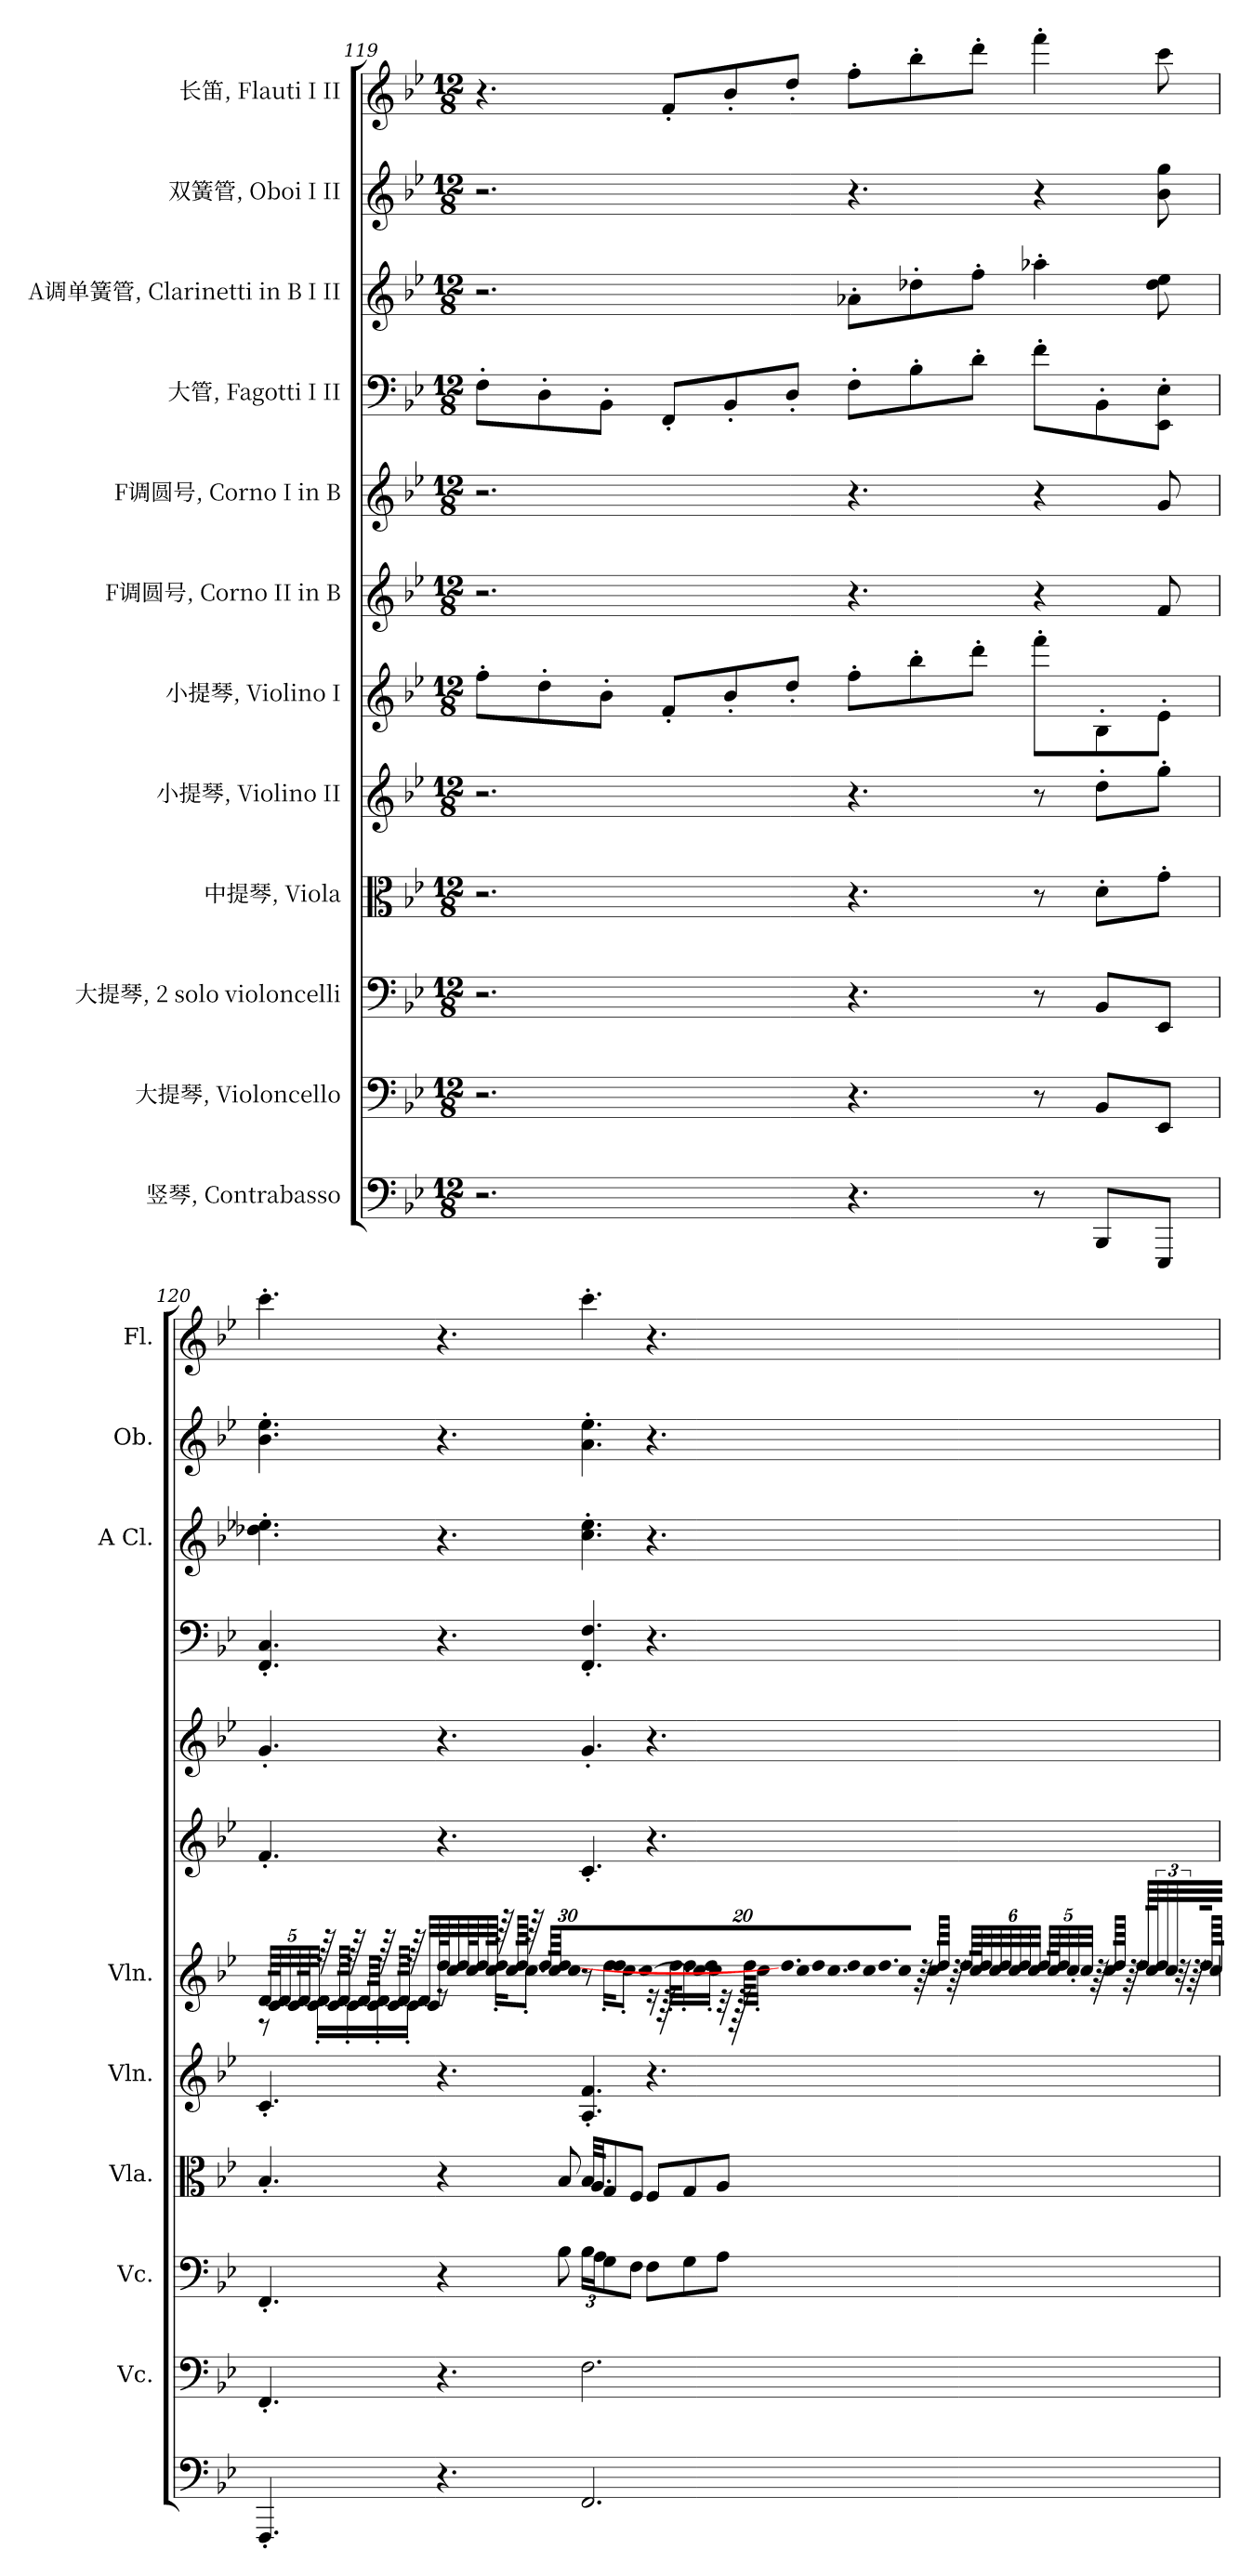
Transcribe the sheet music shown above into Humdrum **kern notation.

**kern	**kern	**kern	**kern	**kern	**kern	**kern	**kern	**kern	**kern	**kern	**kern
*part12	*part11	*part10	*part9	*part8	*part7	*part6	*part5	*part4	*part3	*part2	*part1
*staff12	*staff11	*staff10	*staff9	*staff8	*staff7	*staff6	*staff5	*staff4	*staff3	*staff2	*staff1
*I"竖琴, Contrabasso	*I"大提琴, Violoncello	*I"大提琴, 2 solo violoncelli	*I"中提琴, Viola	*I"小提琴, Violino II	*I"小提琴, Violino I	*I"F调圆号, Corno II in B	*I"F调圆号, Corno I in B	*I"大管, Fagotti I II	*I"A调单簧管, Clarinetti in B I II	*I"双簧管, Oboi I II	*I"长笛, Flauti I II
*	*I'Vc.	*I'Vc.	*I'Vla.	*I'Vln.	*I'Vln.	*	*	*	*I'A Cl.	*I'Ob.	*I'Fl.
!!LO:PB:g=z
*clefF4	*clefF4	*clefF4	*clefC3	*clefG2	*clefG2	*clefG2	*clefG2	*clefF4	*clefG2	*clefG2	*clefG2
*	*	*	*	*	*	*ITrd4c7	*ITrd4c7	*	*ITrd2c3	*	*
*k[b-e-]	*k[b-e-]	*k[b-e-]	*k[b-e-]	*k[b-e-]	*k[b-e-]	*k[b-e-a-]	*k[b-e-a-]	*k[b-e-]	*k[f#]	*k[b-e-]	*k[b-e-]
*M12/8	*M12/8	*M12/8	*M12/8	*M12/8	*M12/8	*M12/8	*M12/8	*M12/8	*M12/8	*M12/8	*M12/8
=119	=119	=119	=119	=119	=119	=119	=119	=119	=119	=119	=119
2.r	2.r	2.r	2.r	2.r	8ff'\L	2.r	2.r	8F'\L	2.r	2.r	4.r
.	.	.	.	.	8dd'\	.	.	8D'\	.	.	.
.	.	.	.	.	8b-'\J	.	.	8BB-'\J	.	.	.
.	.	.	.	.	8f'/L	.	.	8FF'/L	.	.	8f'/L
.	.	.	.	.	8b-'/	.	.	8BB-'/	.	.	8b-'/
*	*	*	*	*	*	*	*	*	*	*	*MM66
.	.	.	.	.	8dd'/J	.	.	8D'/J	.	.	8dd'/J
4.r	4.r	4.r	4.r	4.r	8ff'\L	4.r	4.r	8F'\L	8fn'\L	4.r	8ff'\L
.	.	.	.	.	8bb-'\	.	.	8B-'\	8b-X'\	.	8bb-'\
*	*	*	*	*	*	*	*	*	*	*	*MM63
.	.	.	.	.	8ddd'\J	.	.	8d'\J	8dd'\J	.	8ddd'\J
*	*	*	*	*	*	*	*	*	*	*	*MM57
8r	8r	8r	8r	8r	8fff'\L	4r	4r	8f'\L	4ffn'\	4r	4fff'\
8BBB-/L	8BB-/L	8BB-/L	8d'\L	8dd'\L	8B-'\	.	.	8BB-'\	.	.	.
*	*	*	*	*	*	*	*	*	*	*	*MM50
8EEE-/J	8EE-/J	8EE-/J	8g'\J	8gg'\J	8e-'\J	8B-/	8c/	8EE-\' 8E-\'J	8b-\ 8cc\	8b-\ 8gg\	8ccc\
!!LO:PB:g=z
=120	=120	=120	=120	=120	=120	=120	=120	=120	=120	=120	=120
*	*	*	*	*	*Xbrackettup	*	*	*	*	*	*
*	*	*	*	*	*	*	*	*	*	*	*MM60
*	*	*	*	*	*^	*	*	*	*	*	*
4.FFF'/	4.FF'/	4.FF'/	4.B-'/	4.c'/	40d/LLL	8r	4.B-'/	4.c'/	4.FF/' 4.C/'	4.b-X\' 4.cc\'	4.b-\' 4.ee-\'	4.ccc'\
.	.	.	.	.	80c/K	.	.	.	.	.	.	.
.	.	.	.	.	40d/	.	.	.	.	.	.	.
.	.	.	.	.	40c/	.	.	.	.	.	.	.
.	.	.	.	.	80d/K	.	.	.	.	.	.	.
.	.	.	.	.	40c/JJJ	.	.	.	.	.	.	.
.	.	.	.	.	64r	16d'\LL	.	.	.	.	.	.
.	.	.	.	.	32c/LLL	.	.	.	.	.	.	.
.	.	.	.	.	64d/JJJk	.	.	.	.	.	.	.
.	.	.	.	.	64r	16c'\	.	.	.	.	.	.
.	.	.	.	.	32d/LLL	.	.	.	.	.	.	.
.	.	.	.	.	64c/JJJk	.	.	.	.	.	.	.
.	.	.	.	.	64r	16d'\	.	.	.	.	.	.
.	.	.	.	.	32c/LLL	.	.	.	.	.	.	.
.	.	.	.	.	64d/JJJk	.	.	.	.	.	.	.
.	.	.	.	.	64r	16c'\JJ	.	.	.	.	.	.
.	.	.	.	.	32d/LLL	.	.	.	.	.	.	.
.	.	.	.	.	64c/L	.	.	.	.	.	.	.
*	*	*	*	*	*	*	*	*	*	*	*	*MM50
4.r	4.r	4r	4r	4.r	64dd/J	8r	4.r	4.r	4.r	4.r	4.r	4.r
.	.	.	.	.	32cc/	.	.	.	.	.	.	.
.	.	.	.	.	64dd/L	.	.	.	.	.	.	.
.	.	.	.	.	64cc/J	.	.	.	.	.	.	.
.	.	.	.	.	32dd/	.	.	.	.	.	.	.
.	.	.	.	.	64cc/JJJk	.	.	.	.	.	.	.
.	.	.	.	.	64r	16dd'\KL	.	.	.	.	.	.
.	.	.	.	.	32cc/LLL	.	.	.	.	.	.	.
.	.	.	.	.	64dd/JJJk	.	.	.	.	.	.	.
.	.	.	.	.	64r	8.cc'\J	.	.	.	.	.	.
.	.	.	.	.	32dd/LLL	.	.	.	.	.	.	.
.	.	.	.	.	64cc/L	.	.	.	.	.	.	.
!	!	!	!	!	!LO:N:vis=256%9	!	!	!	!	!	!	!
.	.	8B-\	8B-/	.	960%17dd/	.	.	.	.	.	.	.
!	!	!	!	!	!LO:N:vis=32.	!	!	!	!	!	!	!
.	.	.	.	.	640%17cc/	.	.	.	.	.	.	.
.	.	.	.	.	1920ryy	.	.	.	.	.	.	.
!	!	!	!	!	!LO:N:vis=256%9	!	!	!	!	!	!	!
.	.	.	.	.	960%17dd/	.	.	.	.	.	.	.
!	!	!	!	!	!LO:N:vis=256%9	!	!	!	!	!	!	!
.	.	.	.	.	[960%17cc/	.	.	.	.	.	.	.
!	!	!	!	!	!LO:N:vis=256%9	!	!	!	!	!	!	!
.	.	.	.	.	960%17cc/] [960%17dd/	.	.	.	.	.	.	.
.	.	.	.	.	1920ryy	.	.	.	.	.	.	.
!	!	!	!	!	!LO:N:vis=256.	!	!	!	!	!	!	!
.	.	.	.	.	1920%17dd/K]	.	.	.	.	.	.	.
!	!	!	!	!	!LO:N:vis=256%9	!	!	!	!	!	!	!
.	.	.	.	.	960%17cc/	.	.	.	.	.	.	.
*	*	*Xbrackettup	*	*	*	*	*	*	*	*	*	*
*	*	*	*	*	*	*	*	*	*	*	*	*MM58
!	!	!	!	!	!LO:N:vis=256%9	!	!	!	!	!	!	!
2.FF/	2.F\	24B-\KL	32B-/KLL	4.A/' 4.f/'	960%17dd/	8r	4.F'/	4.c'/	4.FF/' 4.F/'	4.a\' 4.cc\'	4.a\' 4.ee-\'	4.ccc'\
!	!	!	!	!	!LO:N:vis=32.	!	!	!	!	!	!	!
.	.	.	.	.	640%17cc/	.	.	.	.	.	.	.
.	.	.	16.A/J	.	.	.	.	.	.	.	.	.
.	.	12A\	.	.	.	.	.	.	.	.	.	.
.	.	.	.	.	1920ryy	.	.	.	.	.	.	.
!	!	!	!	!	!LO:N:vis=256%9	!	!	!	!	!	!	!
.	.	.	.	.	960%17dd/	.	.	.	.	.	.	.
!	!	!	!	!	!LO:N:vis=256%9	!	!	!	!	!	!	!
.	.	.	.	.	960%17cc/	.	.	.	.	.	.	.
!	!	!	!	!	!LO:N:vis=32.	!	!	!	!	!	!	!
.	.	.	.	.	640%17dd/	.	.	.	.	.	.	.
.	.	.	.	.	1920ryy	.	.	.	.	.	.	.
!	!	!	!	!	!LO:N:vis=256%9	!	!	!	!	!	!	!
.	.	.	.	.	960%17cc/JJJJ	.	.	.	.	.	.	.
.	.	8G\	8G/	.	64r	16dd'\KL	.	.	.	.	.	.
.	.	.	.	.	32cc/LLL	.	.	.	.	.	.	.
.	.	.	.	.	64dd/JJJk	.	.	.	.	.	.	.
.	.	.	.	.	64r	8.cc'\J	.	.	.	.	.	.
.	.	.	.	.	32dd/LLL	.	.	.	.	.	.	.
.	.	.	.	.	64cc/K	.	.	.	.	.	.	.
.	.	8F\J	8F/J	.	48dd/	.	.	.	.	.	.	.
.	.	.	.	.	48cc/	.	.	.	.	.	.	.
.	.	.	.	.	48dd/	.	.	.	.	.	.	.
.	.	.	.	.	48cc/	.	.	.	.	.	.	.
.	.	.	.	.	48dd/	.	.	.	.	.	.	.
.	.	.	.	.	48cc/JJJ	.	.	.	.	.	.	.
*	*	*	*	*	*	*	*	*	*	*	*	*MM58
.	.	8F\L	8F/L	4.r	40dd/LLL	16r	4.r	4.r	4.r	4.r	4.r	4.r
.	.	.	.	.	80cc/K	.	.	.	.	.	.	.
.	.	.	.	.	40dd/	.	.	.	.	.	.	.
.	.	.	.	.	40.cc'/	64r	.	.	.	.	.	.
.	.	.	.	.	.	32.dd'\KLL	.	.	.	.	.	.
.	.	.	.	.	40cc/JJJ	.	.	.	.	.	.	.
.	.	8G\	8G/	.	64r	16dd'\	.	.	.	.	.	.
.	.	.	.	.	32cc/LLL	.	.	.	.	.	.	.
.	.	.	.	.	64dd/JJJk	.	.	.	.	.	.	.
.	.	.	.	.	64r	16cc'\JJ	.	.	.	.	.	.
.	.	.	.	.	32dd/LLL	.	.	.	.	.	.	.
.	.	.	.	.	64cc/K	.	.	.	.	.	.	.
*	*	*	*	*	*brackettup	*	*	*	*	*	*	*
.	.	8A\J	8A/J	.	48dd/	32r	.	.	.	.	.	.
.	.	.	.	.	48cc/JJJ	.	.	.	.	.	.	.
.	.	.	.	.	.	128r	.	.	.	.	.	.
.	.	.	.	.	.	64.dd\KKLL	.	.	.	.	.	.
.	.	.	.	.	48r	.	.	.	.	.	.	.
.	.	.	.	.	64r	16cc'\JJ	.	.	.	.	.	.
.	.	.	.	.	64dd/KLLL	.	.	.	.	.	.	.
.	.	.	.	.	32cc/JJJ	.	.	.	.	.	.	.
*	*	*	*	*	*v	*v	*	*	*	*	*	*
=	=	=	=	=	=	=	=	=	=	=	=
*-	*-	*-	*-	*-	*-	*-	*-	*-	*-	*-	*-
